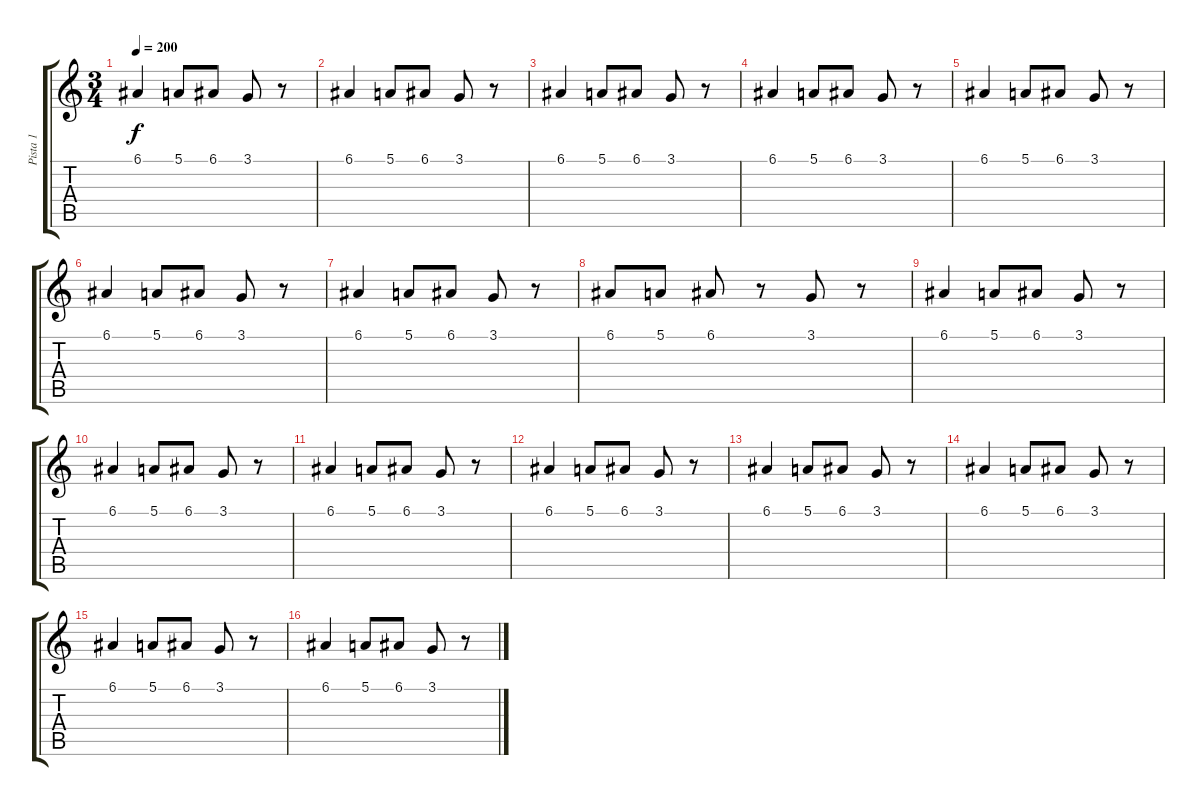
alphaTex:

\track ("Pista 1" "Pista 1") {instrument flute}
\staff {score tabs}
\tuning (E4 B3 G3 D3 A2 E2) {hide}
\ts (3 4)
\tempo 200
\clef g2
\ks aminor
6.1.4{dy f} 5.1.8 6.1.8 3.1.8 r.8 |
6.1.4 5.1.8 6.1.8 3.1.8 r.8 |
6.1.4 5.1.8 6.1.8 3.1.8 r.8 |
6.1.4 5.1.8 6.1.8 3.1.8 r.8 |
6.1.4 5.1.8 6.1.8 3.1.8 r.8 |
6.1.4 5.1.8 6.1.8 3.1.8 r.8 |
6.1.4 5.1.8 6.1.8 3.1.8 r.8 |
6.1.8 5.1.8 6.1.8 r.8 3.1.8 r.8 |
6.1.4 5.1.8 6.1.8 3.1.8 r.8 |
6.1.4 5.1.8 6.1.8 3.1.8 r.8 |
6.1.4 5.1.8 6.1.8 3.1.8 r.8 |
6.1.4 5.1.8 6.1.8 3.1.8 r.8 |
6.1.4 5.1.8 6.1.8 3.1.8 r.8 |
6.1.4 5.1.8 6.1.8 3.1.8 r.8 |
6.1.4 5.1.8 6.1.8 3.1.8 r.8 |
6.1.4 5.1.8 6.1.8 3.1.8 r.8
